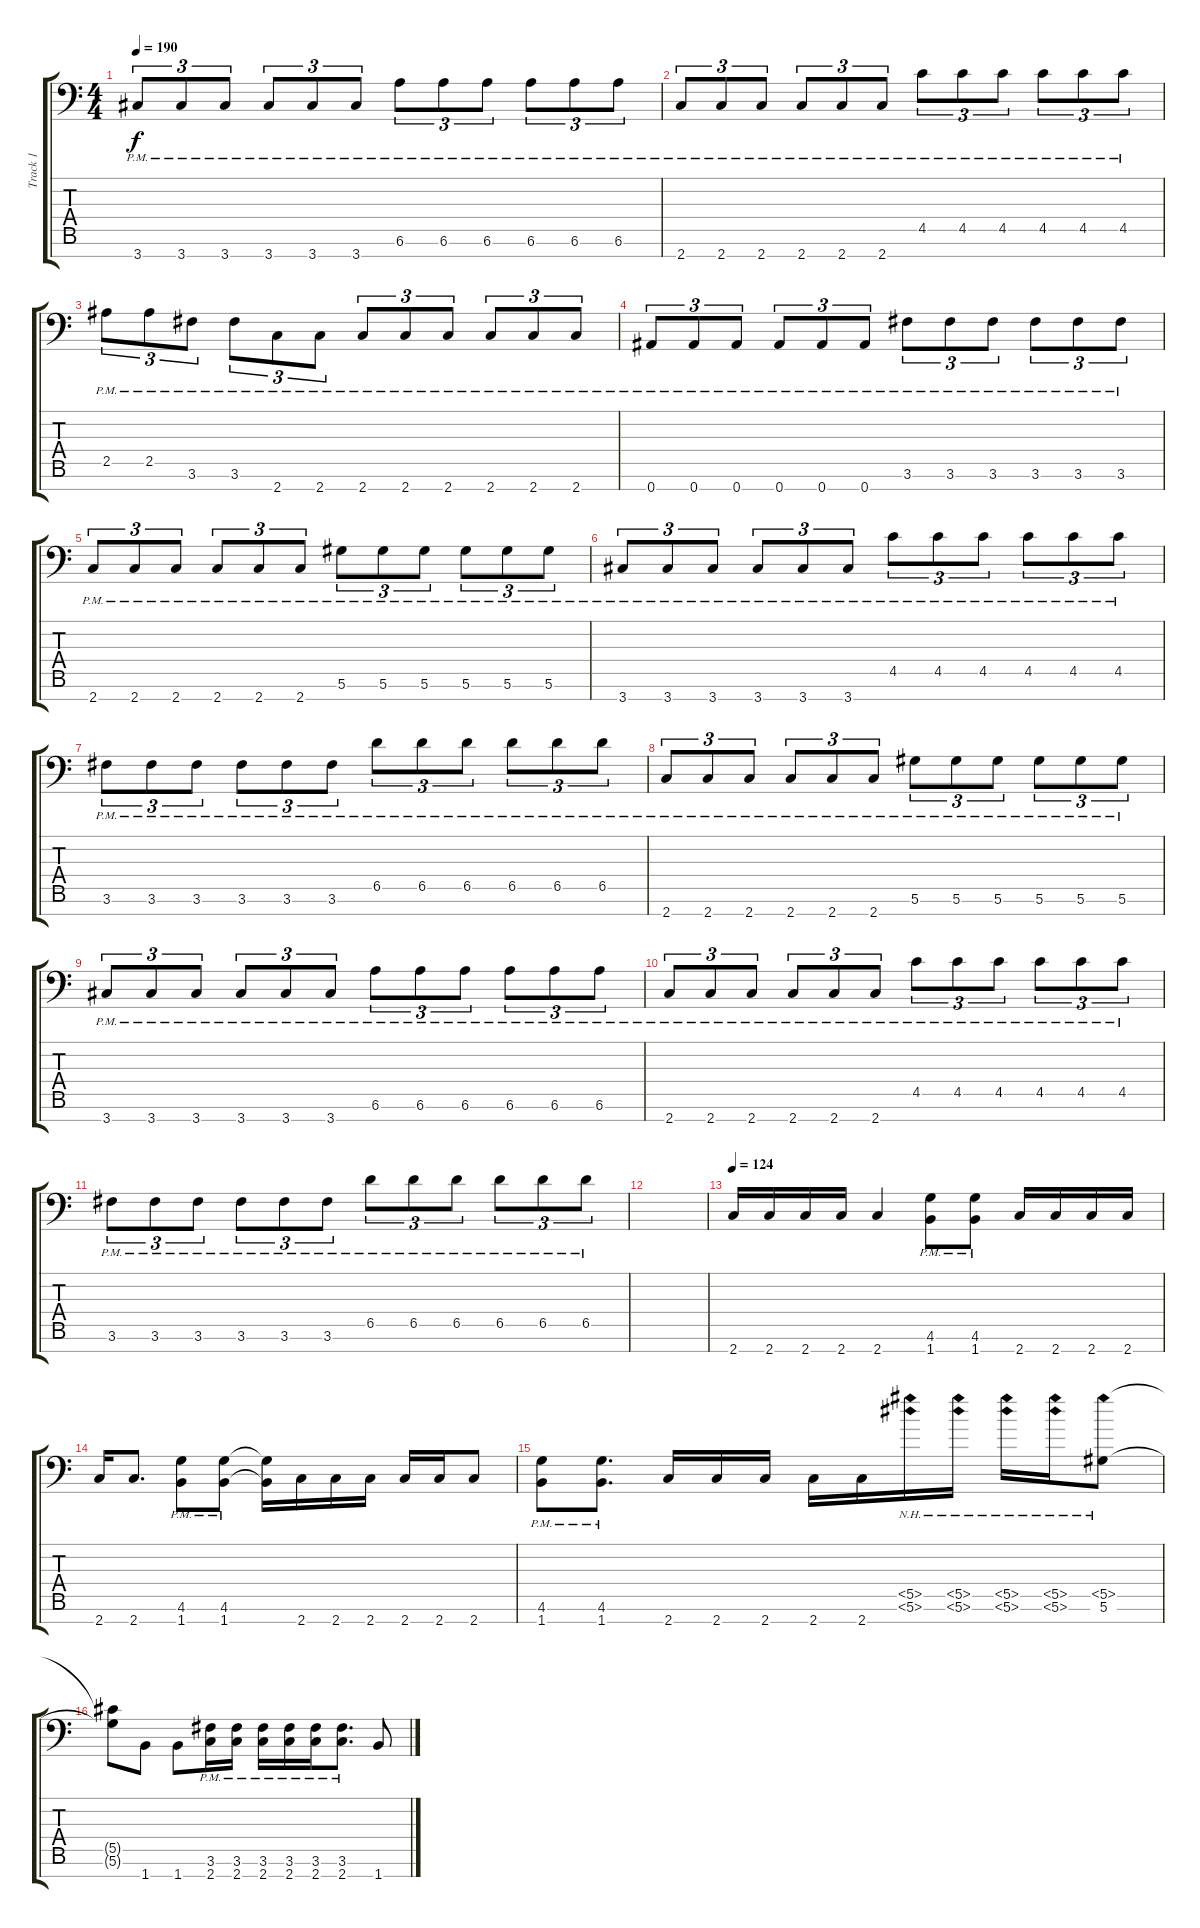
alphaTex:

\track ("Track 1" "Track 1") {instrument distortionguitar}
\staff {score tabs}
\tuning (Eb4 Bb3 Gb3 Db3 Ab2 Eb2 Bb1) {hide}
\ts (4 4)
\tempo 190
\clef f4
\ks c
3.7{pm}.8{tu (3 2) dy f} 3.7{pm}.8{tu (3 2)} 3.7{pm}.8{tu (3 2)} 3.7{pm}.8{tu (3 2)} 3.7{pm}.8{tu (3 2)} 3.7{pm}.8{tu (3 2)} 6.6{pm}.8{tu (3 2)} 6.6{pm}.8{tu (3 2)} 6.6{pm}.8{tu (3 2)} 6.6{pm}.8{tu (3 2)} 6.6{pm}.8{tu (3 2)} 6.6{pm}.8{tu (3 2)} |
2.7{pm}.8{tu (3 2)} 2.7{pm}.8{tu (3 2)} 2.7{pm}.8{tu (3 2)} 2.7{pm}.8{tu (3 2)} 2.7{pm}.8{tu (3 2)} 2.7{pm}.8{tu (3 2)} 4.5{pm}.8{tu (3 2)} 4.5{pm}.8{tu (3 2)} 4.5{pm}.8{tu (3 2)} 4.5{pm}.8{tu (3 2)} 4.5{pm}.8{tu (3 2)} 4.5{pm}.8{tu (3 2)} |
2.5{pm}.8{tu (3 2)} 2.5{pm}.8{tu (3 2)} 3.6{pm}.8{tu (3 2)} 3.6{pm}.8{tu (3 2)} 2.7{pm}.8{tu (3 2)} 2.7{pm}.8{tu (3 2)} 2.7{pm}.8{tu (3 2)} 2.7{pm}.8{tu (3 2)} 2.7{pm}.8{tu (3 2)} 2.7{pm}.8{tu (3 2)} 2.7{pm}.8{tu (3 2)} 2.7{pm}.8{tu (3 2)} |
0.7{pm}.8{tu (3 2)} 0.7{pm}.8{tu (3 2)} 0.7{pm}.8{tu (3 2)} 0.7{pm}.8{tu (3 2)} 0.7{pm}.8{tu (3 2)} 0.7{pm}.8{tu (3 2)} 3.6{pm}.8{tu (3 2)} 3.6{pm}.8{tu (3 2)} 3.6{pm}.8{tu (3 2)} 3.6{pm}.8{tu (3 2)} 3.6{pm}.8{tu (3 2)} 3.6{pm}.8{tu (3 2)} |
2.7{pm}.8{tu (3 2)} 2.7{pm}.8{tu (3 2)} 2.7{pm}.8{tu (3 2)} 2.7{pm}.8{tu (3 2)} 2.7{pm}.8{tu (3 2)} 2.7{pm}.8{tu (3 2)} 5.6{pm}.8{tu (3 2)} 5.6{pm}.8{tu (3 2)} 5.6{pm}.8{tu (3 2)} 5.6{pm}.8{tu (3 2)} 5.6{pm}.8{tu (3 2)} 5.6{pm}.8{tu (3 2)} |
3.7{pm}.8{tu (3 2)} 3.7{pm}.8{tu (3 2)} 3.7{pm}.8{tu (3 2)} 3.7{pm}.8{tu (3 2)} 3.7{pm}.8{tu (3 2)} 3.7{pm}.8{tu (3 2)} 4.5{pm}.8{tu (3 2)} 4.5{pm}.8{tu (3 2)} 4.5{pm}.8{tu (3 2)} 4.5{pm}.8{tu (3 2)} 4.5{pm}.8{tu (3 2)} 4.5{pm}.8{tu (3 2)} |
3.6{pm}.8{tu (3 2)} 3.6{pm}.8{tu (3 2)} 3.6{pm}.8{tu (3 2)} 3.6{pm}.8{tu (3 2)} 3.6{pm}.8{tu (3 2)} 3.6{pm}.8{tu (3 2)} 6.5{pm}.8{tu (3 2)} 6.5{pm}.8{tu (3 2)} 6.5{pm}.8{tu (3 2)} 6.5{pm}.8{tu (3 2)} 6.5{pm}.8{tu (3 2)} 6.5{pm}.8{tu (3 2)} |
2.7{pm}.8{tu (3 2)} 2.7{pm}.8{tu (3 2) volume 13} 2.7{pm}.8{tu (3 2)} 2.7{pm}.8{tu (3 2)} 2.7{pm}.8{tu (3 2)} 2.7{pm}.8{tu (3 2)} 5.6{pm}.8{tu (3 2)} 5.6{pm}.8{tu (3 2)} 5.6{pm}.8{tu (3 2)} 5.6{pm}.8{tu (3 2)} 5.6{pm}.8{tu (3 2)} 5.6{pm}.8{tu (3 2)} |
3.7{pm}.8{tu (3 2)} 3.7{pm}.8{tu (3 2)} 3.7{pm}.8{tu (3 2)} 3.7{pm}.8{tu (3 2)} 3.7{pm}.8{tu (3 2)} 3.7{pm}.8{tu (3 2)} 6.6{pm}.8{tu (3 2)} 6.6{pm}.8{tu (3 2)} 6.6{pm}.8{tu (3 2)} 6.6{pm}.8{tu (3 2)} 6.6{pm}.8{tu (3 2)} 6.6{pm}.8{tu (3 2)} |
2.7{pm}.8{tu (3 2)} 2.7{pm}.8{tu (3 2)} 2.7{pm}.8{tu (3 2)} 2.7{pm}.8{tu (3 2)} 2.7{pm}.8{tu (3 2)} 2.7{pm}.8{tu (3 2)} 4.5{pm}.8{tu (3 2)} 4.5{pm}.8{tu (3 2)} 4.5{pm}.8{tu (3 2)} 4.5{pm}.8{tu (3 2)} 4.5{pm}.8{tu (3 2)} 4.5{pm}.8{tu (3 2)} |
3.6{pm}.8{tu (3 2)} 3.6{pm}.8{tu (3 2)} 3.6{pm}.8{tu (3 2)} 3.6{pm}.8{tu (3 2)} 3.6{pm}.8{tu (3 2)} 3.6{pm}.8{tu (3 2)} 6.5{pm}.8{tu (3 2)} 6.5{pm}.8{tu (3 2)} 6.5{pm}.8{tu (3 2)} 6.5{pm}.8{tu (3 2)} 6.5{pm}.8{tu (3 2)} 6.5{pm}.8{tu (3 2)} |
|
\tempo 124
2.7.16 2.7.16 2.7.16 2.7.16 2.7.4 (4.6{pm} 1.7{pm}).8 (4.6{pm} 1.7{pm}).8 2.7.16 2.7.16 2.7.16 2.7.16 |
2.7.16 2.7.8{d} (4.6{pm} 1.7{pm}).8 (4.6{pm} 1.7{pm}).8 (4.6{t} 1.7{t}).16 2.7.16 2.7.16 2.7.16 2.7.16 2.7.16 2.7.8 |
(4.6{pm} 1.7{pm}).8 (4.6{pm} 1.7{pm}).8{d} 2.7.16 2.7.16 2.7.16 2.7.16 2.7.16 (5.5{nh} 5.6{nh}).16 (5.5{nh} 5.6{nh}).16 (5.5{nh} 5.6{nh}).16 (5.5{nh} 5.6{nh}).16 (5.5{nh} 5.6).8 |
(5.5{t} 5.6{t}).8 1.7.8 1.7.8 (3.6{pm} 2.7{pm}).16 (3.6{pm} 2.7{pm}).16 (3.6{pm} 2.7{pm}).16 (3.6{pm} 2.7{pm}).16 (3.6{pm} 2.7{pm}).16 (3.6{pm} 2.7{pm}).8{d} 1.7.8
